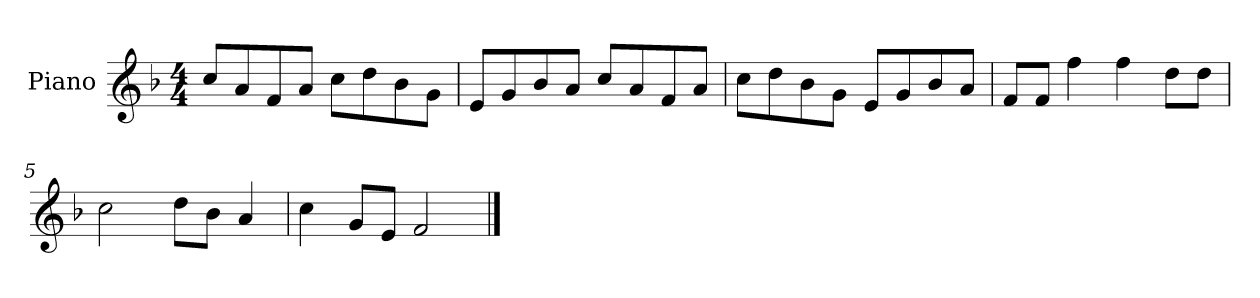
**kern
*part1
*staff1
*I"Piano
*I'P-no
*clefG2
*k[b-]
*M4/4
*MM90
=1
8cc/L
8a/
8f/
8a/J
8cc\L
8dd\
8b-\
8g\J
=2
8e/L
8g/
8b-/
8a/J
8cc/L
8a/
8f/
8a/J
=3
8cc\L
8dd\
8b-\
8g\J
8e/L
8g/
8b-/
8a/J
=4
8f/L
8f/J
4ff\
4ff\
8dd\L
8dd\J
=5
2cc\
8dd\L
8b-\J
4a/
=6
4cc\
8g/L
8e/J
2f/
==
*-
